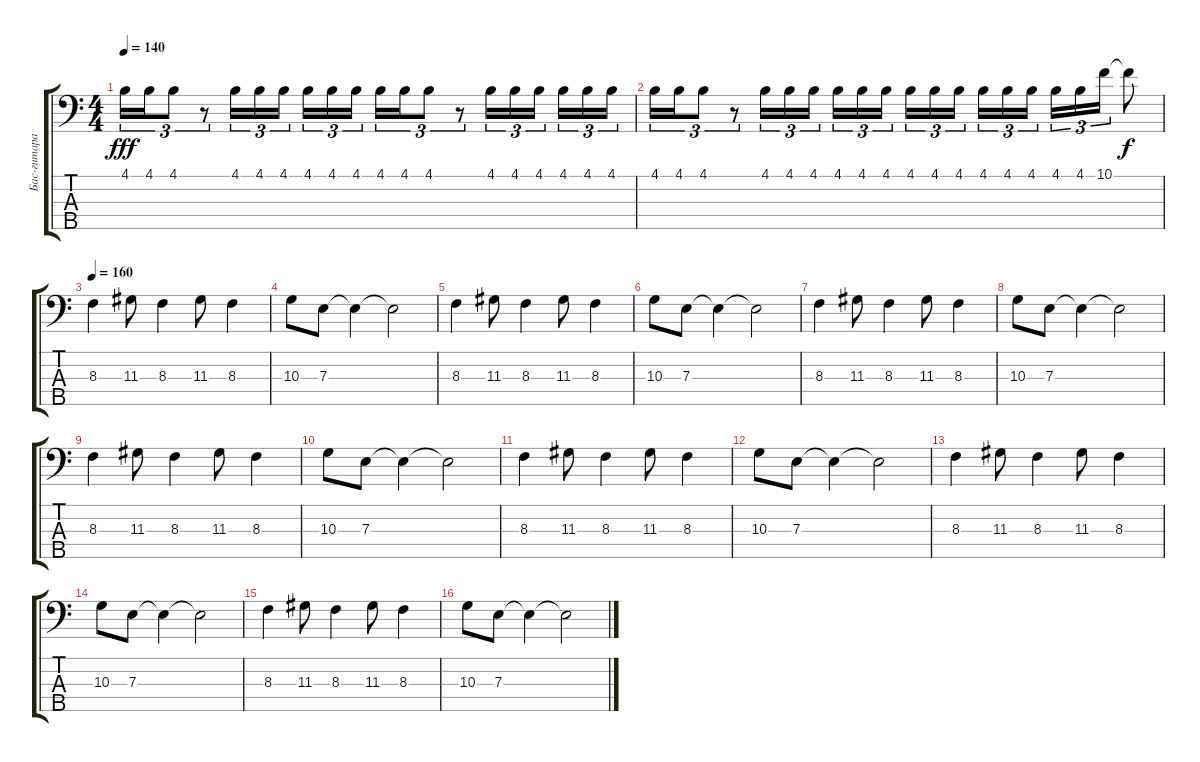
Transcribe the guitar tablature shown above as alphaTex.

\track ("Бас-гитара (Вортекс)" "Бас-гитара") {instrument electricbassfinger}
\staff {score tabs}
\tuning (G2 D2 A1 E1 B0) {hide}
\ts (4 4)
\tempo 140
\clef f4
\ks c
4.1.16{tu (3 2) dy fff} 4.1.16{tu (3 2)} 4.1.8{tu (3 2)} r.8{tu (3 2)} 4.1.16{tu (3 2)} 4.1.16{tu (3 2)} 4.1.16{tu (3 2) beam splitsecondary} 4.1.16{tu (3 2)} 4.1.16{tu (3 2)} 4.1.16{tu (3 2)} 4.1.16{tu (3 2)} 4.1.16{tu (3 2)} 4.1.8{tu (3 2)} r.8{tu (3 2)} 4.1.16{tu (3 2)} 4.1.16{tu (3 2)} 4.1.16{tu (3 2) beam splitsecondary} 4.1.16{tu (3 2)} 4.1.16{tu (3 2)} 4.1.16{tu (3 2)} |
4.1.16{tu (3 2)} 4.1.16{tu (3 2)} 4.1.8{tu (3 2)} r.8{tu (3 2)} 4.1.16{tu (3 2)} 4.1.16{tu (3 2)} 4.1.16{tu (3 2) beam splitsecondary} 4.1.16{tu (3 2)} 4.1.16{tu (3 2)} 4.1.16{tu (3 2)} 4.1.16{tu (3 2)} 4.1.16{tu (3 2)} 4.1.16{tu (3 2) beam splitsecondary} 4.1.16{tu (3 2)} 4.1.16{tu (3 2)} 4.1.16{tu (3 2)} 4.1.16{tu (3 2)} 4.1.16{tu (3 2)} 10.1.16{tu (3 2)} 10.1{t}.8{dy f} |
\tempo 160
8.3.4 11.3.8 8.3.4 11.3.8 8.3.4 |
10.3.8 7.3.8 7.3{t}.4 7.3{t}.2 |
8.3.4 11.3.8 8.3.4 11.3.8 8.3.4 |
10.3.8 7.3.8 7.3{t}.4 7.3{t}.2 |
8.3.4 11.3.8 8.3.4 11.3.8 8.3.4 |
10.3.8 7.3.8 7.3{t}.4 7.3{t}.2 |
8.3.4 11.3.8 8.3.4 11.3.8 8.3.4 |
10.3.8 7.3.8 7.3{t}.4 7.3{t}.2 |
8.3.4 11.3.8 8.3.4 11.3.8 8.3.4 |
10.3.8 7.3.8 7.3{t}.4 7.3{t}.2 |
8.3.4 11.3.8 8.3.4 11.3.8 8.3.4 |
10.3.8 7.3.8 7.3{t}.4 7.3{t}.2 |
8.3.4 11.3.8 8.3.4 11.3.8 8.3.4 |
10.3.8 7.3.8 7.3{t}.4 7.3{t}.2
